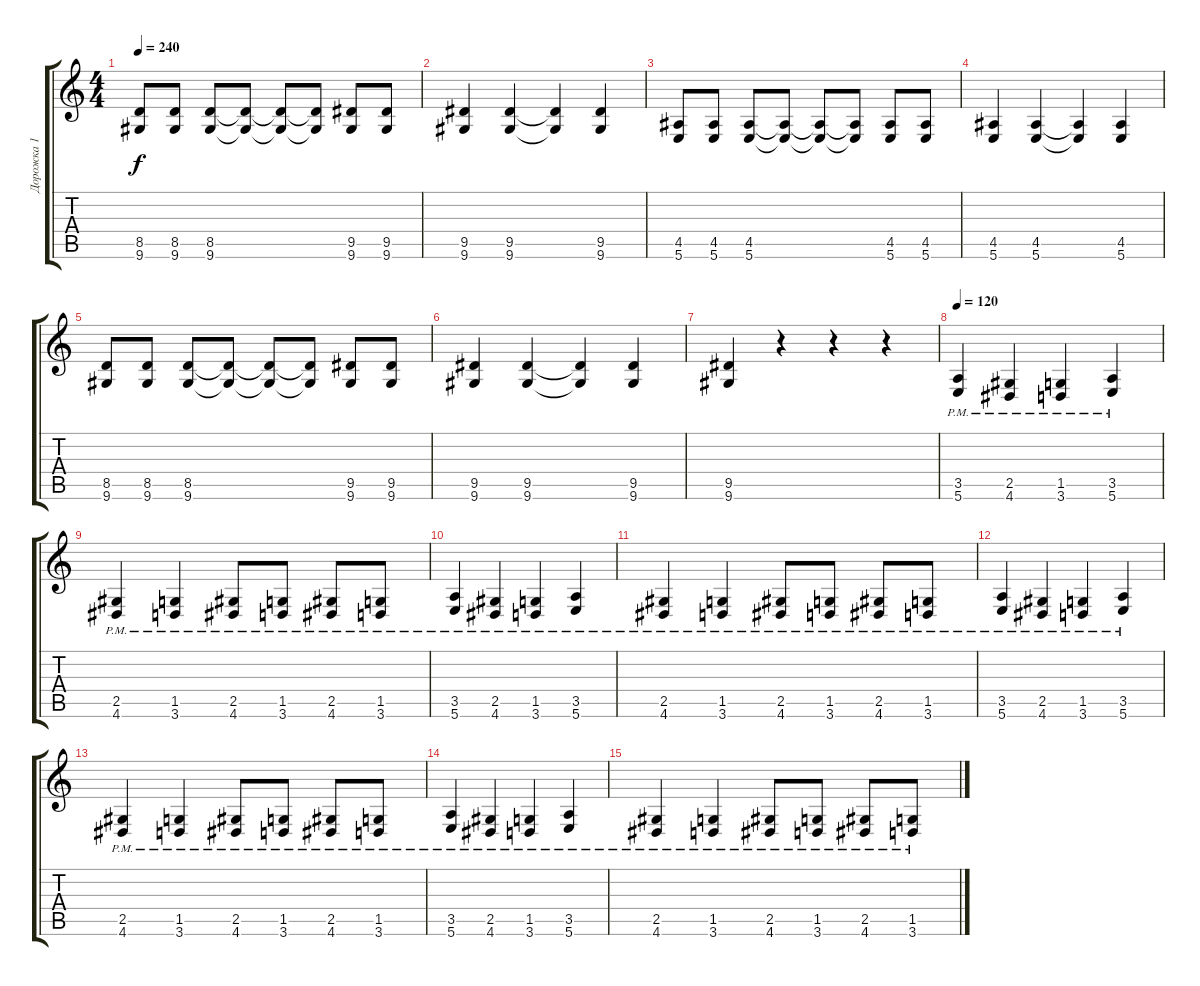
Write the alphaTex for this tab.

\track ("Дорожка 1" "Дорожка 1") {instrument distortionguitar}
\staff {score tabs}
\tuning (Db4 Ab3 E3 B2 Gb2 B1) {hide}
\ts (4 4)
\tempo 240
\clef g2
\ks c
(8.5 9.6).8{dy f} (8.5 9.6).8 (8.5 9.6).8 (8.5{t} 9.6{t}).8 (8.5{t} 9.6{t}).8 (8.5{t} 9.6{t}).8 (9.5 9.6).8 (9.5 9.6).8 |
(9.5 9.6).4 (9.5 9.6).4 (9.5{t} 9.6{t}).4 (9.5 9.6).4 |
(4.5 5.6).8 (4.5 5.6).8 (4.5 5.6).8 (4.5{t} 5.6{t}).8 (4.5{t} 5.6{t}).8 (4.5{t} 5.6{t}).8 (4.5 5.6).8 (4.5 5.6).8 |
(4.5 5.6).4 (4.5 5.6).4 (4.5{t} 5.6{t}).4 (4.5 5.6).4 |
(8.5 9.6).8 (8.5 9.6).8 (8.5 9.6).8 (8.5{t} 9.6{t}).8 (8.5{t} 9.6{t}).8 (8.5{t} 9.6{t}).8 (9.5 9.6).8 (9.5 9.6).8 |
(9.5 9.6).4 (9.5 9.6).4 (9.5{t} 9.6{t}).4 (9.5 9.6).4 |
(9.5 9.6).4 r.4 r.4 r.4 |
\tempo 120
(3.5{pm} 5.6).4 (2.5{pm} 4.6).4 (1.5{pm} 3.6).4 (3.5{pm} 5.6).4 |
(2.5{pm} 4.6).4 (1.5{pm} 3.6).4 (2.5{pm} 4.6).8 (1.5{pm} 3.6).8 (2.5{pm} 4.6).8 (1.5{pm} 3.6).8 |
(3.5{pm} 5.6).4 (2.5{pm} 4.6).4 (1.5{pm} 3.6).4 (3.5{pm} 5.6).4 |
(2.5{pm} 4.6).4 (1.5{pm} 3.6).4 (2.5{pm} 4.6).8 (1.5{pm} 3.6).8 (2.5{pm} 4.6).8 (1.5{pm} 3.6).8 |
(3.5{pm} 5.6).4 (2.5{pm} 4.6).4 (1.5{pm} 3.6).4 (3.5{pm} 5.6).4 |
(2.5{pm} 4.6).4 (1.5{pm} 3.6).4 (2.5{pm} 4.6).8 (1.5{pm} 3.6).8 (2.5{pm} 4.6).8 (1.5{pm} 3.6).8 |
(3.5{pm} 5.6).4 (2.5{pm} 4.6).4 (1.5{pm} 3.6).4 (3.5{pm} 5.6).4 |
(2.5{pm} 4.6).4 (1.5{pm} 3.6).4 (2.5{pm} 4.6).8 (1.5{pm} 3.6).8 (2.5{pm} 4.6).8 (1.5{pm} 3.6).8
